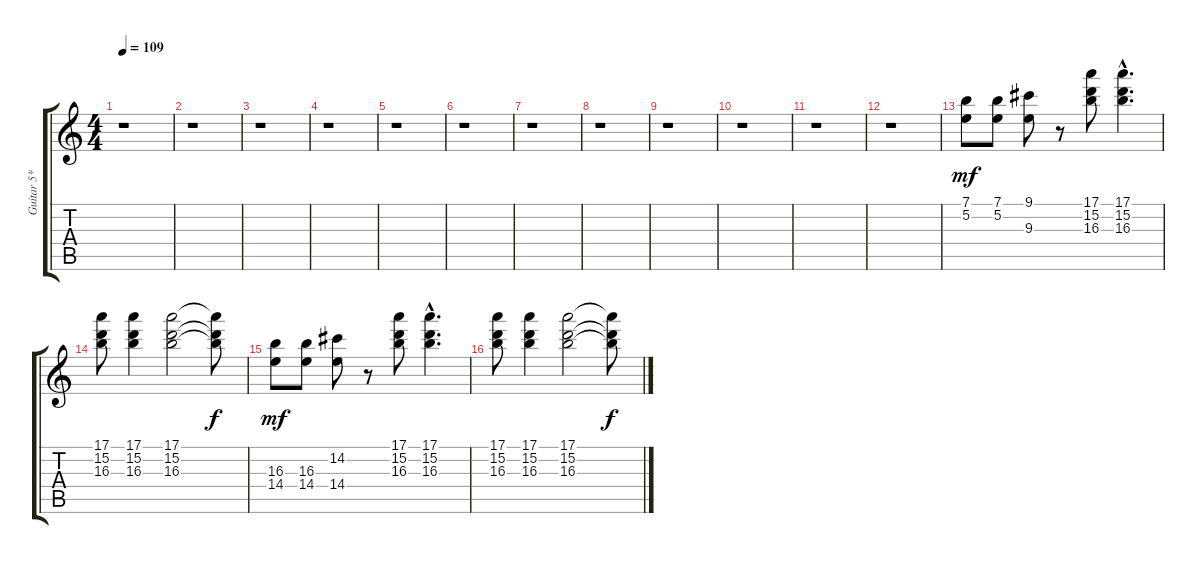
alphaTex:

\track ("Guitar 5*" "Guitar 5*") {instrument distortionguitar}
\staff {score tabs}
\tuning (E4 B3 G3 D3 A2 E2) {hide}
\ts (4 4)
\tempo 109
\clef g2
\ks c
r.1{dy f} |
r.1 |
r.1 |
r.1 |
r.1 |
r.1 |
r.1 |
r.1 |
r.1 |
r.1 |
r.1 |
r.1 |
(7.1 5.2).8{dy mf} (7.1 5.2).8 (9.1 9.3).8 r.8 (17.1 15.2 16.3).8 (17.1{hac} 15.2{hac} 16.3{hac}).4{d} |
(17.1 15.2 16.3).8 (17.1 15.2 16.3).4 (17.1 15.2 16.3).2 (17.1{t} 15.2{t} 16.3{t}).8{dy f} |
(16.3 14.4).8{dy mf} (16.3 14.4).8 (14.2 14.4).8 r.8 (17.1 15.2 16.3).8 (17.1{hac} 15.2{hac} 16.3{hac}).4{d} |
(17.1 15.2 16.3).8 (17.1 15.2 16.3).4 (17.1 15.2 16.3).2 (17.1{t} 15.2{t} 16.3{t}).8{dy f}
